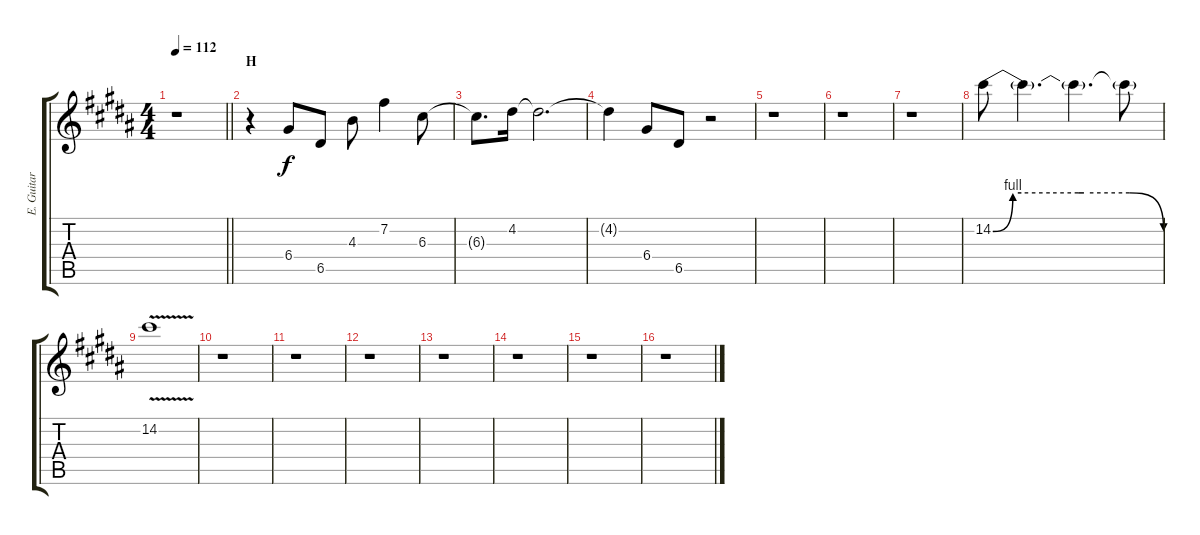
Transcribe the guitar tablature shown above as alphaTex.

\track ("E. Guitar II" "E. Guitar ") {instrument overdrivenguitar}
\staff {score tabs}
\tuning (E4 B3 G3 D3 A2 E2) {hide}
\ts (4 4)
\tempo 112
\clef g2
\barLineRight lightlight
\ks b
r.1{dy f} |
\section ("" "H")
r.4 6.4.8 6.5.8 4.3.8 7.2.4 6.3.8 |
6.3{t}.8{d} 4.2.16 4.2{t}.2{d} |
4.2{t}.4 6.4.8 6.5.8 r.2 |
r.1 |
r.1 |
r.1 |
14.2{be (custom 0 0 7 4 10 4 20 4 30 4 32 4 48 4 60 0)}.8 14.2{t}.4{d} 14.2{t}.4{d} 14.2{t}.8 |
14.2{v}.1 |
r.1 |
r.1 |
r.1 |
r.1 |
r.1 |
r.1 |
r.1
